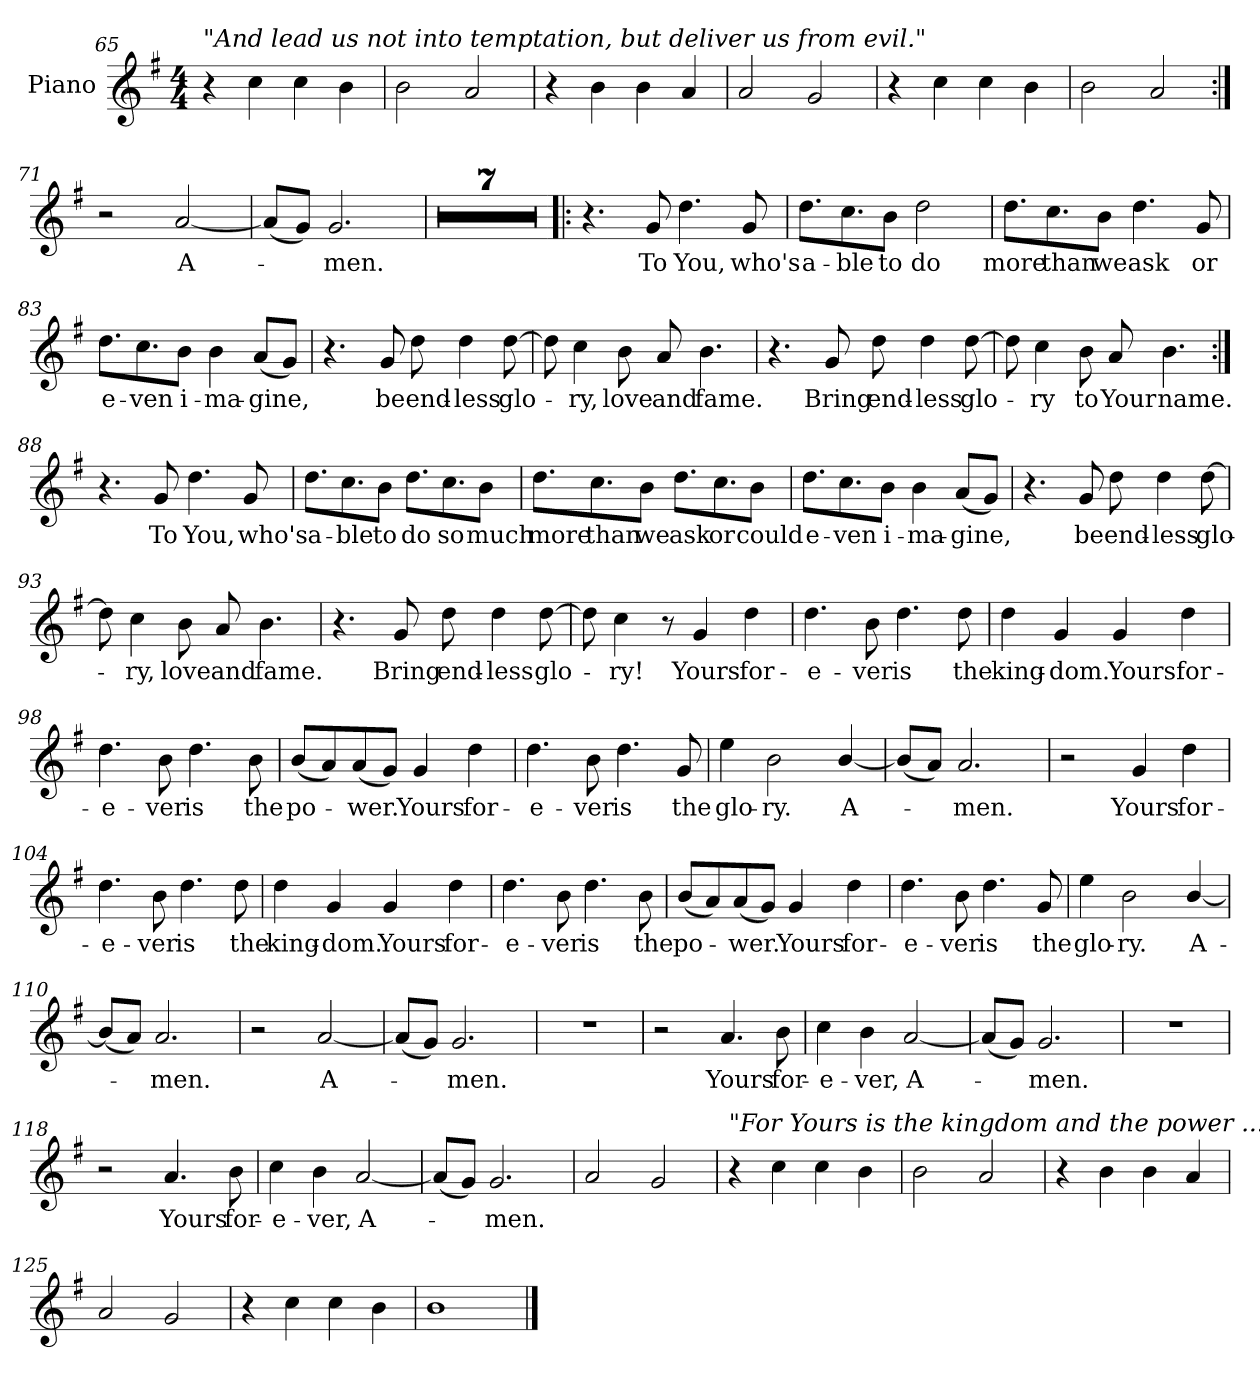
**kern	**text
*part1	*part1
*staff1	*staff1
*I"Piano	*
*I'Pno.	*
*clefG2	*
*k[f#]	*
*M4/4	*
=65	=65
!LO:TX:a:i:t="And lead us not into temptation, but deliver us from evil."	!
4r	.
4cc\	.
4cc\	.
4b\	.
=66	=66
2b\	.
2a/	.
=67	=67
4r	.
4b\	.
4b\	.
4a/	.
=68	=68
2a/	.
2g/	.
=69	=69
4r	.
4cc\	.
4cc\	.
4b\	.
=70	=70
2b\	.
2a/	.
=71:|!	=71:|!
2r	.
!	!LO:LY:b
[2a/	A-
=72	=72
(8a/L]	.
8g/J)	.
!	!LO:LY:b
2.g/	-men.
=73	=73
1r	.
!!LO:LB:g=z
=74	=74
1r	.
=75	=75
1r	.
=76	=76
1r	.
=77	=77
1r	.
=78	=78
1r	.
=79	=79
1r	.
=80!|:	=80!|:
4.r	.
!	!LO:LY:b
8g/	To
!	!LO:LY:b
4.dd\	You,
!	!LO:LY:b
8g/	who's
=81	=81
!	!LO:LY:b
8.dd\L	a-
!	!LO:LY:b
8.cc\	-ble
!	!LO:LY:b
8b\J	to
!	!LO:LY:b
2dd\	do
=82	=82
!	!LO:LY:b
8.dd\L	more
!	!LO:LY:b
8.cc\	than
!	!LO:LY:b
8b\J	we
!	!LO:LY:b
4.dd\	ask
!	!LO:LY:b
8g/	or
!!LO:LB:g=z
=83	=83
!	!LO:LY:b
8.dd\L	e-
!	!LO:LY:b
8.cc\	-ven
!	!LO:LY:b
8b\J	i-
!	!LO:LY:b
4b\	-ma-
!	!LO:LY:b
(8a/L	-gine,
8g/J)	.
=84	=84
4.r	.
!	!LO:LY:b
8g/	be
!	!LO:LY:b
8dd\	end-
!	!LO:LY:b
4dd\	-less
!	!LO:LY:b
[8dd\	glo-
=85	=85
8dd\]	.
!	!LO:LY:b
4cc\	-ry,
!	!LO:LY:b
8b\	love
!	!LO:LY:b
8a/	and
!	!LO:LY:b
4.b\	fame.
=86	=86
4.r	.
!	!LO:LY:b
8g/	Bring
!	!LO:LY:b
8dd\	end-
!	!LO:LY:b
4dd\	-less
!	!LO:LY:b
[8dd\	glo-
!!LO:LB:g=z
=87	=87
8dd\]	.
!	!LO:LY:b
4cc\	-ry
!	!LO:LY:b
8b\	to
!	!LO:LY:b
8a/	Your
!	!LO:LY:b
4.b\	name.
=88:|!	=88:|!
4.r	.
!	!LO:LY:b
8g/	To
!	!LO:LY:b
4.dd\	You,
!	!LO:LY:b
8g/	who's
=89	=89
!	!LO:LY:b
8.dd\L	a-
!	!LO:LY:b
8.cc\	-ble
!	!LO:LY:b
8b\J	to
!	!LO:LY:b
8.dd\L	do
!	!LO:LY:b
8.cc\	so
!	!LO:LY:b
8b\J	much
=90	=90
!	!LO:LY:b
8.dd\L	more
!	!LO:LY:b
8.cc\	than
!	!LO:LY:b
8b\J	we
!	!LO:LY:b
8.dd\L	ask
!	!LO:LY:b
8.cc\	or
!	!LO:LY:b
8b\J	could
!!LO:LB:g=z
=91	=91
!	!LO:LY:b
8.dd\L	e-
!	!LO:LY:b
8.cc\	-ven
!	!LO:LY:b
8b\J	i-
!	!LO:LY:b
4b\	-ma-
!	!LO:LY:b
(8a/L	-gine,
8g/J)	.
=92	=92
4.r	.
!	!LO:LY:b
8g/	be
!	!LO:LY:b
8dd\	end-
!	!LO:LY:b
4dd\	-less
!	!LO:LY:b
[8dd\	glo-
=93	=93
8dd\]	.
!	!LO:LY:b
4cc\	-ry,
!	!LO:LY:b
8b\	love
!	!LO:LY:b
8a/	and
!	!LO:LY:b
4.b\	fame.
=94	=94
4.r	.
!	!LO:LY:b
8g/	Bring
!	!LO:LY:b
8dd\	end-
!	!LO:LY:b
4dd\	-less
!	!LO:LY:b
[8dd\	glo-
!!LO:LB:g=z
=95	=95
8dd\]	.
!	!LO:LY:b
4cc\	-ry!
8r	.
!	!LO:LY:b
4g/	Yours
!	!LO:LY:b
4dd\	for-
=96	=96
!	!LO:LY:b
4.dd\	-e-
!	!LO:LY:b
8b\	-ver
!	!LO:LY:b
4.dd\	is
!	!LO:LY:b
8dd\	the
=97	=97
!	!LO:LY:b
4dd\	king-
!	!LO:LY:b
4g/	-dom.
!	!LO:LY:b
4g/	Yours
!	!LO:LY:b
4dd\	for-
=98	=98
!	!LO:LY:b
4.dd\	-e-
!	!LO:LY:b
8b\	-ver
!	!LO:LY:b
4.dd\	is
!	!LO:LY:b
8b\	the
=99	=99
!	!LO:LY:b
(8b/L	po-
8a/)	.
!	!LO:LY:b
(8a/	-wer.
8g/J)	.
!	!LO:LY:b
4g/	Yours
!	!LO:LY:b
4dd\	for-
!!LO:LB:g=z
=100	=100
!	!LO:LY:b
4.dd\	-e-
!	!LO:LY:b
8b\	-ver
!	!LO:LY:b
4.dd\	is
!	!LO:LY:b
8g/	the
=101	=101
!	!LO:LY:b
4ee\	glo-
!	!LO:LY:b
2b\	-ry.
!	!LO:LY:b
[4b/	A-
=102	=102
(8b/L]	.
8a/J)	.
!	!LO:LY:b
2.a/	-men.
=103	=103
2r	.
!	!LO:LY:b
4g/	Yours
!	!LO:LY:b
4dd\	for-
=104	=104
!	!LO:LY:b
4.dd\	-e-
!	!LO:LY:b
8b\	-ver
!	!LO:LY:b
4.dd\	is
!	!LO:LY:b
8dd\	the
=105	=105
!	!LO:LY:b
4dd\	king-
!	!LO:LY:b
4g/	-dom.
!	!LO:LY:b
4g/	Yours
!	!LO:LY:b
4dd\	for-
!!LO:PB:g=z
=106	=106
!	!LO:LY:b
4.dd\	-e-
!	!LO:LY:b
8b\	-ver
!	!LO:LY:b
4.dd\	is
!	!LO:LY:b
8b\	the
=107	=107
!	!LO:LY:b
(8b/L	po-
8a/)	.
!	!LO:LY:b
(8a/	-wer.
8g/J)	.
!	!LO:LY:b
4g/	Yours
!	!LO:LY:b
4dd\	for-
=108	=108
!	!LO:LY:b
4.dd\	-e-
!	!LO:LY:b
8b\	-ver
!	!LO:LY:b
4.dd\	is
!	!LO:LY:b
8g/	the
=109	=109
!	!LO:LY:b
4ee\	glo-
!	!LO:LY:b
2b\	-ry.
!	!LO:LY:b
[4b/	A-
=110	=110
(8b/L]	.
8a/J)	.
!	!LO:LY:b
2.a/	-men.
=111	=111
2r	.
!	!LO:LY:b
[2a/	A-
!!LO:LB:g=z
=112	=112
(8a/L]	.
8g/J)	.
!	!LO:LY:b
2.g/	-men.
=113	=113
1r	.
=114	=114
2r	.
!	!LO:LY:b
4.a/	Yours
!	!LO:LY:b
8b\	for-
=115	=115
!	!LO:LY:b
4cc\	-e-
!	!LO:LY:b
4b\	-ver,
!	!LO:LY:b
[2a/	A-
=116	=116
(8a/L]	.
8g/J)	.
!	!LO:LY:b
2.g/	-men.
=117	=117
1r	.
=118	=118
2r	.
!	!LO:LY:b
4.a/	Yours
!	!LO:LY:b
8b\	for-
=119	=119
!	!LO:LY:b
4cc\	-e-
!	!LO:LY:b
4b\	-ver,
!	!LO:LY:b
[2a/	A-
!!LO:LB:g=z
=120	=120
(8a/L]	.
8g/J)	.
!	!LO:LY:b
2.g/	-men.
=121	=121
2a/	.
2g/	.
=122	=122
!LO:TX:a:i:t="For Yours is the kingdom and the power ... ever, Amen."	!
4r	.
4cc\	.
4cc\	.
4b\	.
=123	=123
2b\	.
2a/	.
=124	=124
4r	.
4b\	.
4b\	.
4a/	.
=125	=125
2a/	.
2g/	.
=126	=126
4r	.
4cc\	.
4cc\	.
4b\	.
=127	=127
1b	.
==	==
*-	*-
